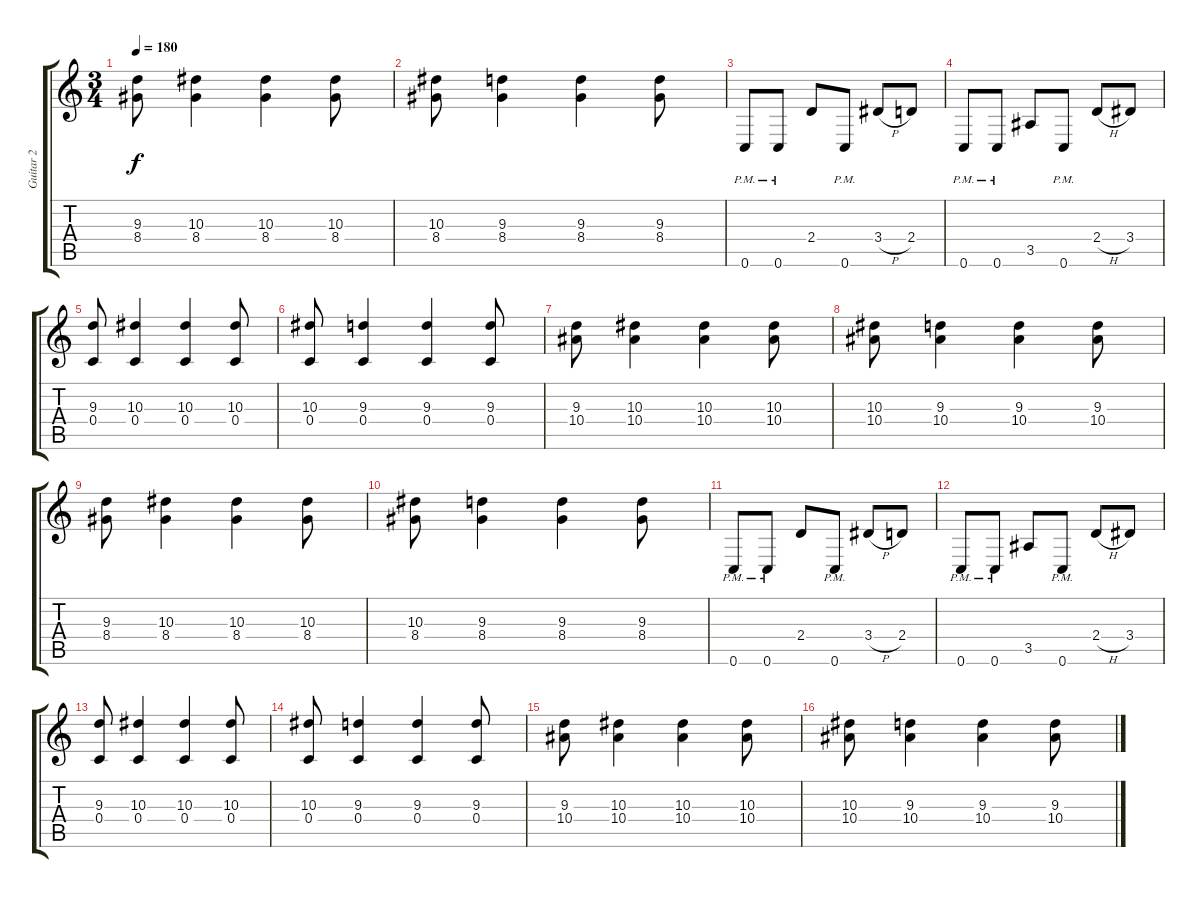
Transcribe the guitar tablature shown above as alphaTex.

\track ("Guitar 2" "Guitar 2") {instrument distortionguitar}
\staff {score tabs}
\tuning (D4 A3 F3 C3 G2 C2) {hide}
\ts (3 4)
\tempo 180
\clef g2
\ks c
(9.3 8.4).8{dy f} (10.3 8.4).4 (10.3 8.4).4 (10.3 8.4).8 |
(10.3 8.4).8 (9.3 8.4).4 (9.3 8.4).4 (9.3 8.4).8 |
0.6{pm}.8 0.6{pm}.8 2.4.8 0.6{pm}.8 3.4{h}.8 2.4.8 |
0.6{pm}.8 0.6{pm}.8 3.5.8 0.6{pm}.8 2.4{h}.8 3.4.8 |
(9.3 0.4).8 (10.3 0.4).4 (10.3 0.4).4 (10.3 0.4).8 |
(10.3 0.4).8 (9.3 0.4).4 (9.3 0.4).4 (9.3 0.4).8 |
(9.3 10.4).8 (10.3 10.4).4 (10.3 10.4).4 (10.3 10.4).8 |
(10.3 10.4).8 (9.3 10.4).4 (9.3 10.4).4 (9.3 10.4).8 |
(9.3 8.4).8 (10.3 8.4).4 (10.3 8.4).4 (10.3 8.4).8 |
(10.3 8.4).8 (9.3 8.4).4 (9.3 8.4).4 (9.3 8.4).8 |
0.6{pm}.8 0.6{pm}.8 2.4.8 0.6{pm}.8 3.4{h}.8 2.4.8 |
0.6{pm}.8 0.6{pm}.8 3.5.8 0.6{pm}.8 2.4{h}.8 3.4.8 |
(9.3 0.4).8 (10.3 0.4).4 (10.3 0.4).4 (10.3 0.4).8 |
(10.3 0.4).8 (9.3 0.4).4 (9.3 0.4).4 (9.3 0.4).8 |
(9.3 10.4).8 (10.3 10.4).4 (10.3 10.4).4 (10.3 10.4).8 |
(10.3 10.4).8 (9.3 10.4).4 (9.3 10.4).4 (9.3 10.4).8
